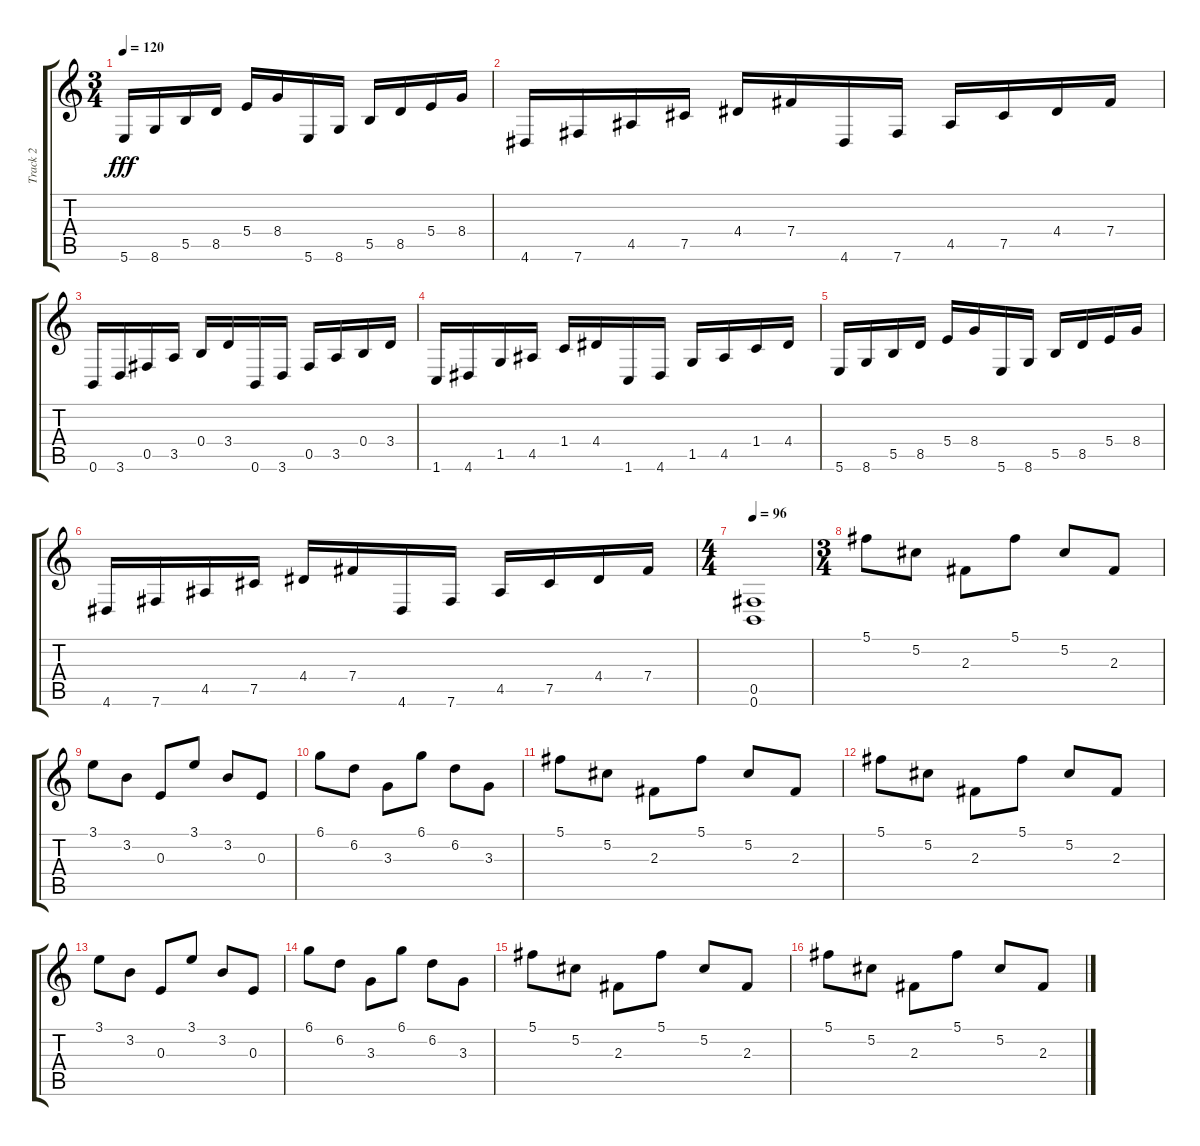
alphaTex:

\track ("Track 2" "Track 2") {instrument distortionguitar}
\staff {score tabs}
\tuning (Db4 Ab3 E3 B2 Gb2 B1) {hide}
\ts (3 4)
\tempo 120
\clef g2
\ks c
5.6.16{dy fff} 8.6.16 5.5.16 8.5.16 5.4.16 8.4.16 5.6.16 8.6.16 5.5.16 8.5.16 5.4.16 8.4.16 |
4.6.16 7.6.16 4.5.16 7.5.16 4.4.16 7.4.16 4.6.16 7.6.16 4.5.16 7.5.16 4.4.16 7.4.16 |
0.6.16 3.6.16 0.5.16 3.5.16 0.4.16 3.4.16 0.6.16 3.6.16 0.5.16 3.5.16 0.4.16 3.4.16 |
1.6.16 4.6.16 1.5.16 4.5.16 1.4.16 4.4.16 1.6.16 4.6.16 1.5.16 4.5.16 1.4.16 4.4.16 |
5.6.16 8.6.16 5.5.16 8.5.16 5.4.16 8.4.16 5.6.16 8.6.16 5.5.16 8.5.16 5.4.16 8.4.16 |
4.6.16 7.6.16 4.5.16 7.5.16 4.4.16 7.4.16 4.6.16 7.6.16 4.5.16 7.5.16 4.4.16 7.4.16 |
\ts (4 4)
\tempo 96
(0.5 0.6).1 |
\ts (3 4)
5.1.8 5.2.8 2.3.8 5.1.8 5.2.8 2.3.8 |
3.1.8 3.2.8 0.3.8 3.1.8 3.2.8 0.3.8 |
6.1.8 6.2.8 3.3.8 6.1.8 6.2.8 3.3.8 |
5.1.8 5.2.8 2.3.8 5.1.8 5.2.8 2.3.8 |
5.1.8 5.2.8 2.3.8 5.1.8 5.2.8 2.3.8 |
3.1.8 3.2.8 0.3.8 3.1.8 3.2.8 0.3.8 |
6.1.8 6.2.8 3.3.8 6.1.8 6.2.8 3.3.8 |
5.1.8 5.2.8 2.3.8 5.1.8 5.2.8 2.3.8 |
5.1.8 5.2.8 2.3.8 5.1.8 5.2.8 2.3.8
